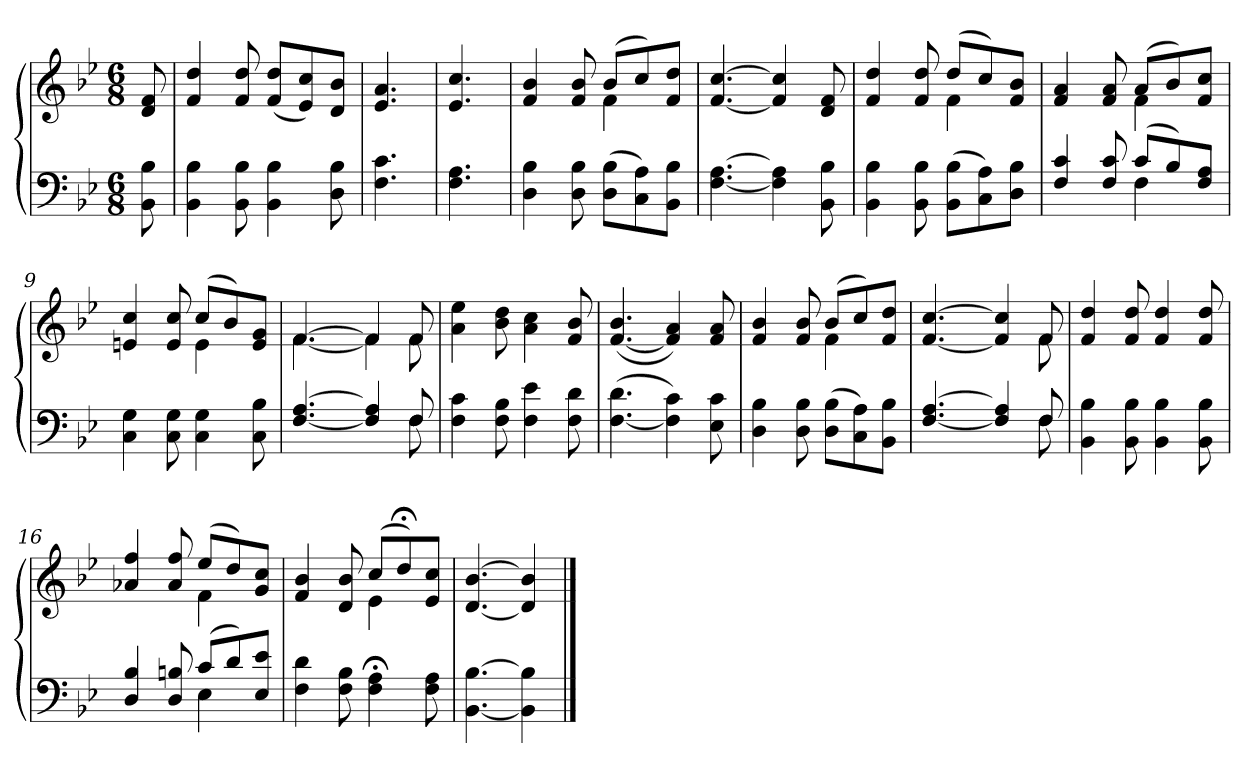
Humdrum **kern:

**kern	**kern
*part2	*part1
*staff2	*staff1
*clefF4	*clefG2
*k[b-e-]	*k[b-e-]
*B-:	*B-:
*M6/8	*M6/8
*MM115	*MM115
=1	=1
8BB-\ 8B-\	8d/ 8f/
=2	=2
4BB-\ 4B-\	4f/ 4dd/
8BB-\ 8B-\	8f/ 8dd/
4BB-\ 4B-\	(<8f/ 8dd/L
.	8e-/ 8cc/)
8D\ 8B-\	8d/ 8b-/J
=3	=3
4.F\ 4.c\	4.e-/ 4.a/
=4	=4
4.F\ 4.A\	4.e-/ 4.cc/
=5	=5
*	*^
4D\ 4B-\	4f/ 4b-/	4.ryy
8D\ 8B-\	8f/ 8b-/	.
(>8D\ 8B-\L	(>8b-/L	4f\
8C\ 8A\)	8cc/)	.
8BB-\ 8B-\J	8f/ 8dd/J	8ryy
*	*v	*v
=6	=6
[4.F\ [4.A\	[4.f/ [4.cc/
4F\] 4A\]	4f/] 4cc/]
8BB-\ 8B-\	8d/ 8f/
=7	=7
*	*^
4BB-\ 4B-\	4f/ 4dd/	4.ryy
8BB-\ 8B-\	8f/ 8dd/	.
(>8BB-\ 8B-\L	(>8dd/L	4f\
8C\ 8A\)	8cc/)	.
8D\ 8B-\J	8f/ 8b-/J	8ryy
=8	=8	=8
*^	*	*
4F/ 4c/	4.ryy	4f/ 4a/	4.ryy
8F/ 8c/	.	8f/ 8a/	.
(>8c/L	4F\	(>8a/L	4f\
8B-/)	.	8b-/)	.
8F/ 8A/J	8ryy	8f/ 8cc/J	8ryy
*v	*v	*	*
=9	=9	=9
4C\ 4G\	4en/ 4cc/	4.ryy
8C\ 8G\	8e/ 8cc/	.
4C\ 4G\	(>8cc/L	4e\
.	8b-/)	.
8C\ 8B-\	8e/ 8g/J	8ryy
!!LO:LB:g=z	!!
=10	=10	=10
*^	*	*
[4.F/ [4.A/	8ryy	[4.f/	[4.f\
*v	*v	*	*
4F/] 4A/]	4f/]	4f\]
*^	*	*
8F/	8F\	8f/	8f\
*v	*v	*	*
*	*v	*v
=11	=11
4F\ 4c\	4a\ 4ee-\
8F\ 8B-\	8b-\ 8dd\
4F\ 4e-\	4a\ 4cc\
8F\ 8d\	8f/ 8b-/
=12	=12
(<[4.F\ 4.d\	(>[4.f/ 4.b-/
4F\] 4c\)	4f/] 4a/)
8E-\ 8c\	8f/ 8a/
=13	=13
*	*^
4D\ 4B-\	4f/ 4b-/	4.ryy
8D\ 8B-\	8f/ 8b-/	.
(>8D\ 8B-\L	(>8b-/L	4f\
8C\ 8A\)	8cc/)	.
8BB-\ 8B-\J	8f/ 8dd/J	8ryy
=14	=14	=14
*^	*	*
[4.F/ [4.A/	8ryy	[4.f/ [4.cc/	8ryy
*v	*v	*	*
*	*v	*v
4F/] 4A/]	4f/] 4cc/]
*^	*^
8F/	8F\	8f/	8f\
*v	*v	*	*
*	*v	*v
=15	=15
4BB-\ 4B-\	4f/ 4dd/
8BB-\ 8B-\	8f/ 8dd/
4BB-\ 4B-\	4f/ 4dd/
8BB-\ 8B-\	8f/ 8dd/
=16	=16
*^	*^
4D/ 4B-/	4.ryy	4a-X/ 4ff/	4.ryy
8D/ 8Bn/	.	8a-/ 8ff/	.
(>8c/L	4E-\	(>8ee-/L	4f\
8d/)	.	8dd/)	.
8E-/ 8e-/J	8ryy	8g/ 8cc/J	8ryy
*v	*v	*	*
=17	=17	=17
4F\ 4d\	4f/ 4b-/	4.ryy
8F\ 8B-\	8d/ 8b-/	.
4F\;< 4A\;<	(>8cc/L	4e-\
.	8dd;</)	.
8F\ 8A\	8e-/ 8cc/J	8ryy
*	*v	*v
!!LO:LB:g=z
=18	=18
[4.BB-\ [4.B-\	[4.d/ [4.b-/
4BB-\] 4B-\]	4d/] 4b-/]
==	==
*-	*-
